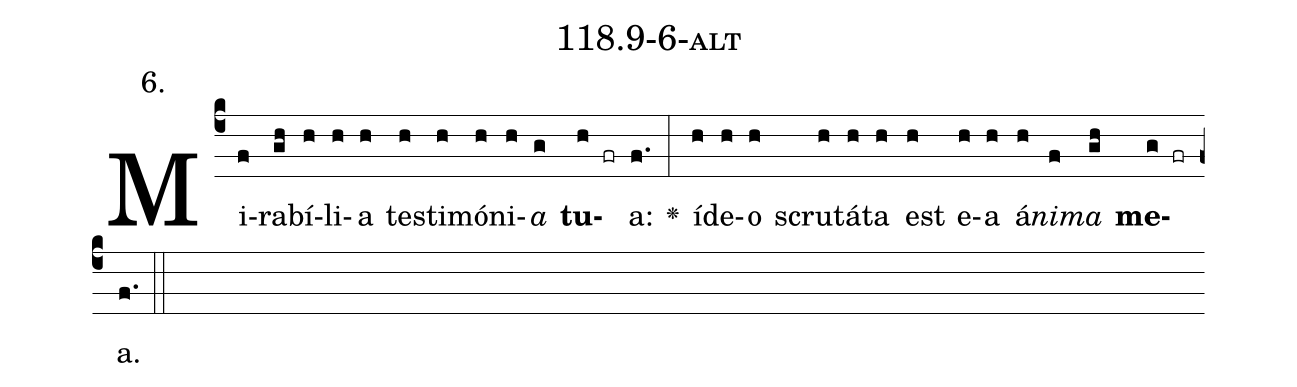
name: 118.9-6-alt;
annotation: 6.;
%%
(c4)Mi(f)ra(gh)bí(h)li(h)a(h) tes(h)ti(h)mó(h)ni(h)<i>a</i>(g) <b>tu</b>(h fr)a:(f.) <v>\greheightstar</v>(:) íd(h)e(h)o(h) scru(h)tá(h)ta(h) est(h) e(h)a(h) á(h)<i>ni</i>(f)<i>ma</i>(gh) <b>me</b>(g fr)a.(f.) (::)


%E(h) u(h) o(f) u(gh) a(g) e.(f.) (::)
